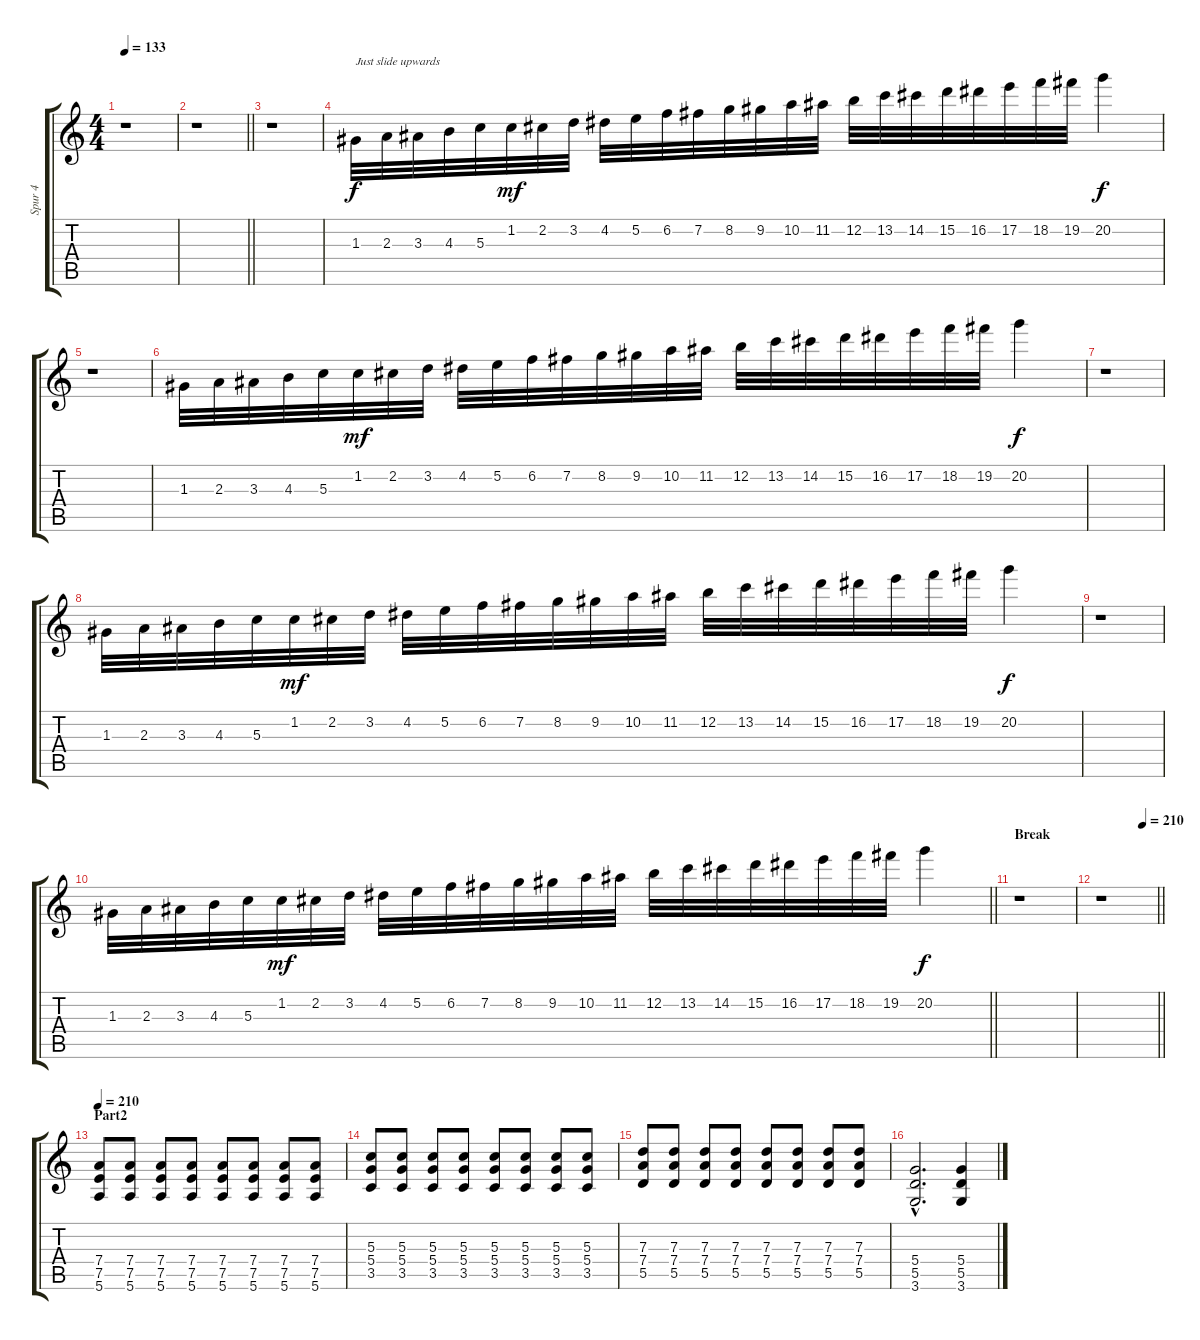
\track ("Spur 4" "Spur 4") {instrument distortionguitar}
\staff {score tabs}
\tuning (E4 B3 G3 D3 A2 E2) {hide}
\ts (4 4)
\tempo 133
\clef g2
\ks c
r.1{dy f} |
\barLineRight lightlight
r.1 |
r.1 |
1.3.32{txt "Just slide upwards"} 2.3.32 3.3.32 4.3.32 5.3.32 1.2.32{dy mf} 2.2.32 3.2.32 4.2.32 5.2.32 6.2.32 7.2.32 8.2.32 9.2.32 10.2.32 11.2.32 12.2.32 13.2.32 14.2.32 15.2.32 16.2.32 17.2.32 18.2.32 19.2.32 20.2.4{dy f} |
r.1 |
1.3.32 2.3.32 3.3.32 4.3.32 5.3.32 1.2.32{dy mf} 2.2.32 3.2.32 4.2.32 5.2.32 6.2.32 7.2.32 8.2.32 9.2.32 10.2.32 11.2.32 12.2.32 13.2.32 14.2.32 15.2.32 16.2.32 17.2.32 18.2.32 19.2.32 20.2.4{dy f} |
r.1 |
1.3.32 2.3.32 3.3.32 4.3.32 5.3.32 1.2.32{dy mf} 2.2.32 3.2.32 4.2.32 5.2.32 6.2.32 7.2.32 8.2.32 9.2.32 10.2.32 11.2.32 12.2.32 13.2.32 14.2.32 15.2.32 16.2.32 17.2.32 18.2.32 19.2.32 20.2.4{dy f} |
r.1 |
\barLineRight lightlight
1.3.32 2.3.32 3.3.32 4.3.32 5.3.32 1.2.32{dy mf} 2.2.32 3.2.32 4.2.32 5.2.32 6.2.32 7.2.32 8.2.32 9.2.32 10.2.32 11.2.32 12.2.32 13.2.32 14.2.32 15.2.32 16.2.32 17.2.32 18.2.32 19.2.32 20.2.4{dy f} |
\section ("" "Break")
r.1 |
\tempo (210 0.75)
\barLineRight lightlight
r.1 |
\section ("" "Part2")
\tempo 210
(7.4 7.5 5.6).8 (7.4 7.5 5.6).8 (7.4 7.5 5.6).8 (7.4 7.5 5.6).8 (7.4 7.5 5.6).8 (7.4 7.5 5.6).8 (7.4 7.5 5.6).8 (7.4 7.5 5.6).8 |
(5.3 5.4 3.5).8 (5.3 5.4 3.5).8 (5.3 5.4 3.5).8 (5.3 5.4 3.5).8 (5.3 5.4 3.5).8 (5.3 5.4 3.5).8 (5.3 5.4 3.5).8 (5.3 5.4 3.5).8 |
(7.3 7.4 5.5).8 (7.3 7.4 5.5).8 (7.3 7.4 5.5).8 (7.3 7.4 5.5).8 (7.3 7.4 5.5).8 (7.3 7.4 5.5).8 (7.3 7.4 5.5).8 (7.3 7.4 5.5).8 |
(5.4{hac} 5.5{hac} 3.6{hac}).2{d} (5.4 5.5 3.6).4
